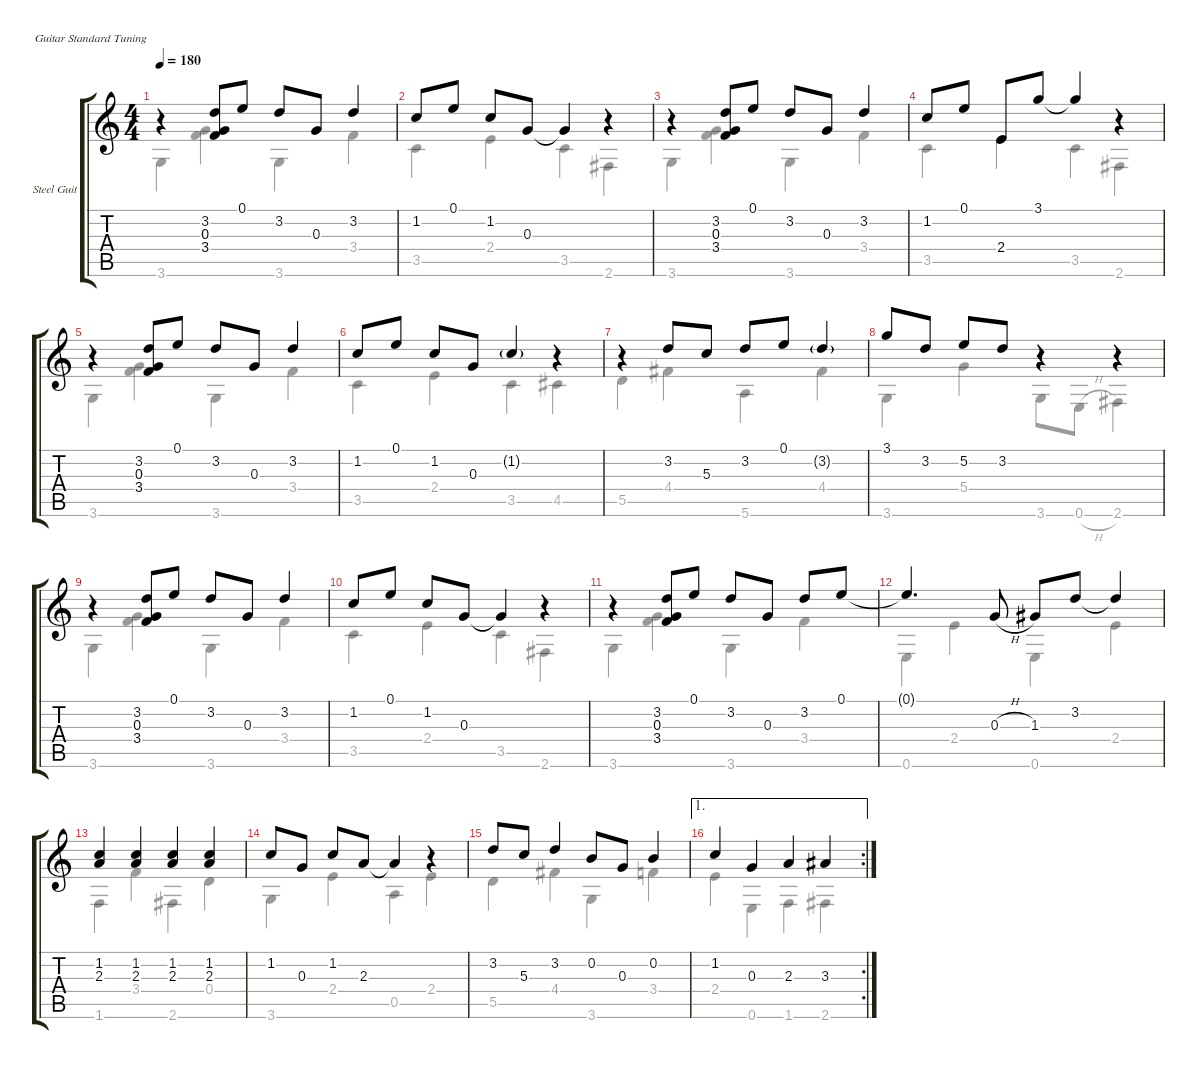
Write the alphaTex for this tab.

\defaultSystemsLayout 4
\hideDynamics
\bracketExtendMode groupsimilarinstruments
\firstSystemTrackNameOrientation horizontal
\otherSystemsTrackNameOrientation horizontal
\track ("Steel Guitar" "Steel Guit") {instrument acousticguitarsteel}
\staff {score tabs}
\tuning (E4 B3 G3 D3 A2 E2)
\voice
\ts (4 4)
\tempo 180
\clef g2
\ks c
r.4{dy mf instrument acousticguitarsteel} (3.4 0.3 3.2).8 0.1.8 3.2.8 0.3.8 3.2.4 |
1.2.8 0.1.8 1.2.8 0.3.8 0.3{t}.4 r.4 |
r.4 (3.4 0.3 3.2).8 0.1.8 3.2.8 0.3.8 3.2.4 |
1.2.8 0.1.8 2.4.8 3.1.8 3.1{t}.4 r.4 |
r.4 (3.4 0.3 3.2).8 0.1.8 3.2.8 0.3.8 3.2.4 |
1.2.8 0.1.8 1.2.8 0.3.8 1.2{g}.4 r.4 |
r.4 3.2.8 5.3.8 3.2.8 0.1.8 3.2{g}.4 |
3.1.8 3.2.8 5.2.8 3.2.8 r.4 r.4 |
r.4 (3.4 0.3 3.2).8 0.1.8 3.2.8 0.3.8 3.2.4 |
1.2.8 0.1.8 1.2.8 0.3.8 0.3{t}.4 r.4 |
r.4 (3.4 0.3 3.2).8 0.1.8 3.2.8 0.3.8 3.2.8 0.1.8 |
0.1{t}.4{d} 0.3{h}.8 1.3.8 3.2.8 3.2{t}.4 |
(1.2 2.3).4 (1.2 2.3).4 (1.2 2.3).4 (1.2 2.3).4 |
1.2.8 0.3.8 1.2.8 2.3.8 2.3{t}.4 r.4 |
3.2.8 5.3.8 3.2.4 0.2.8 0.3.8 0.2.4 |
\ae 1
\rc 2
1.2.4 0.3.4 2.3.4 3.3.4
\voice
\clef g2
\ottava regular
\simile none
\ks c
3.6.4{dy mf} (3.4 0.3).4 3.6.4 3.4.4 |
3.5.4 2.4.4 3.5.4 2.6.4 |
3.6.4 (3.4 0.3).4 3.6.4 3.4.4 |
3.5.4 2.4.4 3.5.4 2.6.4 |
3.6.4 (3.4 0.3).4 3.6.4 3.4.4 |
3.5.4 2.4.4 3.5.4 4.5.4 |
5.5.4 4.4.4 5.6.4 4.4.4 |
3.6.4 5.4.4 3.6.8 0.6{h}.8 2.6.4 |
3.6.4 (3.4 0.3).4 3.6.4 3.4.4 |
3.5.4 2.4.4 3.5.4 2.6.4 |
3.6.4 (3.4 0.3).4 3.6.4 3.4.4 |
0.6.4 2.4.4 0.6.4 2.4.4 |
1.6.4 3.4.4 2.6.4 0.4.4 |
3.6.4 2.4.4 0.5.4 2.4.4 |
5.5.4 4.4.4 3.6.4 3.4.4 |
2.4.4 0.6.4 1.6.4 2.6.4
